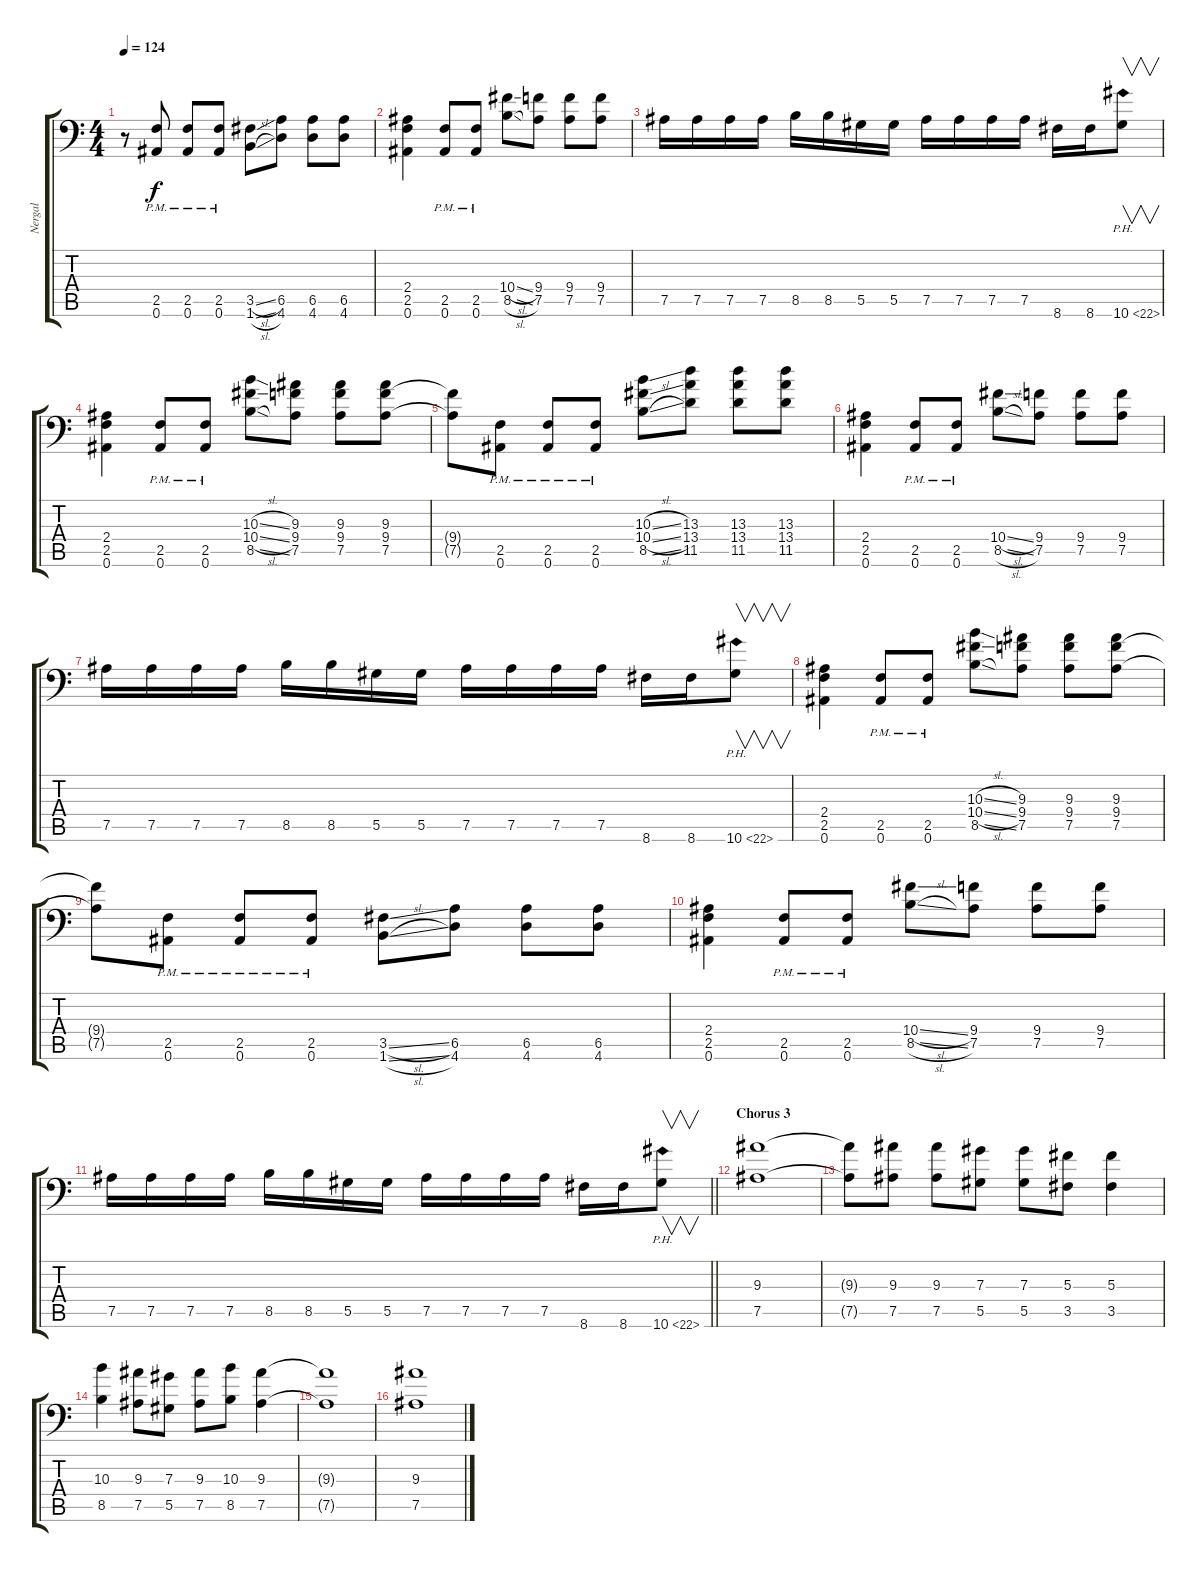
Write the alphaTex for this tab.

\track ("Nergal" "Nergal") {instrument distortionguitar}
\staff {score tabs}
\tuning (Bb3 F3 Db3 Ab2 Eb2 Bb1) {hide}
\ts (4 4)
\tempo 124
\clef f4
\ks c
r.8{dy f} (2.5{pm} 0.6{pm}).8 (2.5{pm} 0.6{pm}).8 (2.5{pm} 0.6{pm}).8 (3.5{sl} 1.6{sl}).8 (6.5 4.6).8 (6.5 4.6).8 (6.5 4.6).8 |
(2.4 2.5 0.6).4 (2.5{pm} 0.6{pm}).8 (2.5{pm} 0.6{pm}).8 (10.4{sl} 8.5{sl}).8 (9.4 7.5).8 (9.4 7.5).8 (9.4 7.5).8 |
7.5.16 7.5.16 7.5.16 7.5.16 8.5.16 8.5.16 5.5.16 5.5.16 7.5.16 7.5.16 7.5.16 7.5.16 8.6.16 8.6.16 10.6{ph 12}.8{v} |
(2.4 2.5 0.6).4 (2.5{pm} 0.6{pm}).8 (2.5{pm} 0.6{pm}).8 (10.3{sl} 10.4{sl} 8.5{sl}).8 (9.3 9.4 7.5).8 (9.3 9.4 7.5).8 (9.3 9.4 7.5).8 |
(9.4{t} 7.5{t}).8 (2.5{pm} 0.6{pm}).8 (2.5{pm} 0.6{pm}).8 (2.5{pm} 0.6{pm}).8 (10.3{sl} 10.4{sl} 8.5{sl}).8 (13.3 13.4 11.5).8 (13.3 13.4 11.5).8 (13.3 13.4 11.5).8 |
(2.4 2.5 0.6).4 (2.5{pm} 0.6{pm}).8 (2.5{pm} 0.6{pm}).8 (10.4{sl} 8.5{sl}).8 (9.4 7.5).8 (9.4 7.5).8 (9.4 7.5).8 |
7.5.16 7.5.16 7.5.16 7.5.16 8.5.16 8.5.16 5.5.16 5.5.16 7.5.16 7.5.16 7.5.16 7.5.16 8.6.16 8.6.16 10.6{ph 12}.8{v} |
(2.4 2.5 0.6).4 (2.5{pm} 0.6{pm}).8 (2.5{pm} 0.6{pm}).8 (10.3{sl} 10.4{sl} 8.5{sl}).8 (9.3 9.4 7.5).8 (9.3 9.4 7.5).8 (9.3 9.4 7.5).8 |
(9.4{t} 7.5{t}).8 (2.5{pm} 0.6{pm}).8 (2.5{pm} 0.6{pm}).8 (2.5{pm} 0.6{pm}).8 (3.5{sl} 1.6{sl}).8 (6.5 4.6).8 (6.5 4.6).8 (6.5 4.6).8 |
(2.4 2.5 0.6).4 (2.5{pm} 0.6{pm}).8 (2.5{pm} 0.6{pm}).8 (10.4{sl} 8.5{sl}).8 (9.4 7.5).8 (9.4 7.5).8 (9.4 7.5).8 |
\barLineRight lightlight
7.5.16 7.5.16 7.5.16 7.5.16 8.5.16 8.5.16 5.5.16 5.5.16 7.5.16 7.5.16 7.5.16 7.5.16 8.6.16 8.6.16 10.6{ph 12}.8{v} |
\section ("" "Chorus 3")
(9.3 7.5).1 |
(9.3{t} 7.5{t}).8 (9.3 7.5).8 (9.3 7.5).8 (7.3 5.5).8 (7.3 5.5).8 (5.3 3.5).8 (5.3 3.5).4 |
(10.3 8.5).4 (9.3 7.5).8 (7.3 5.5).8 (9.3 7.5).8 (10.3 8.5).8 (9.3 7.5).4 |
(9.3{t} 7.5{t}).1 |
(9.3 7.5).1
